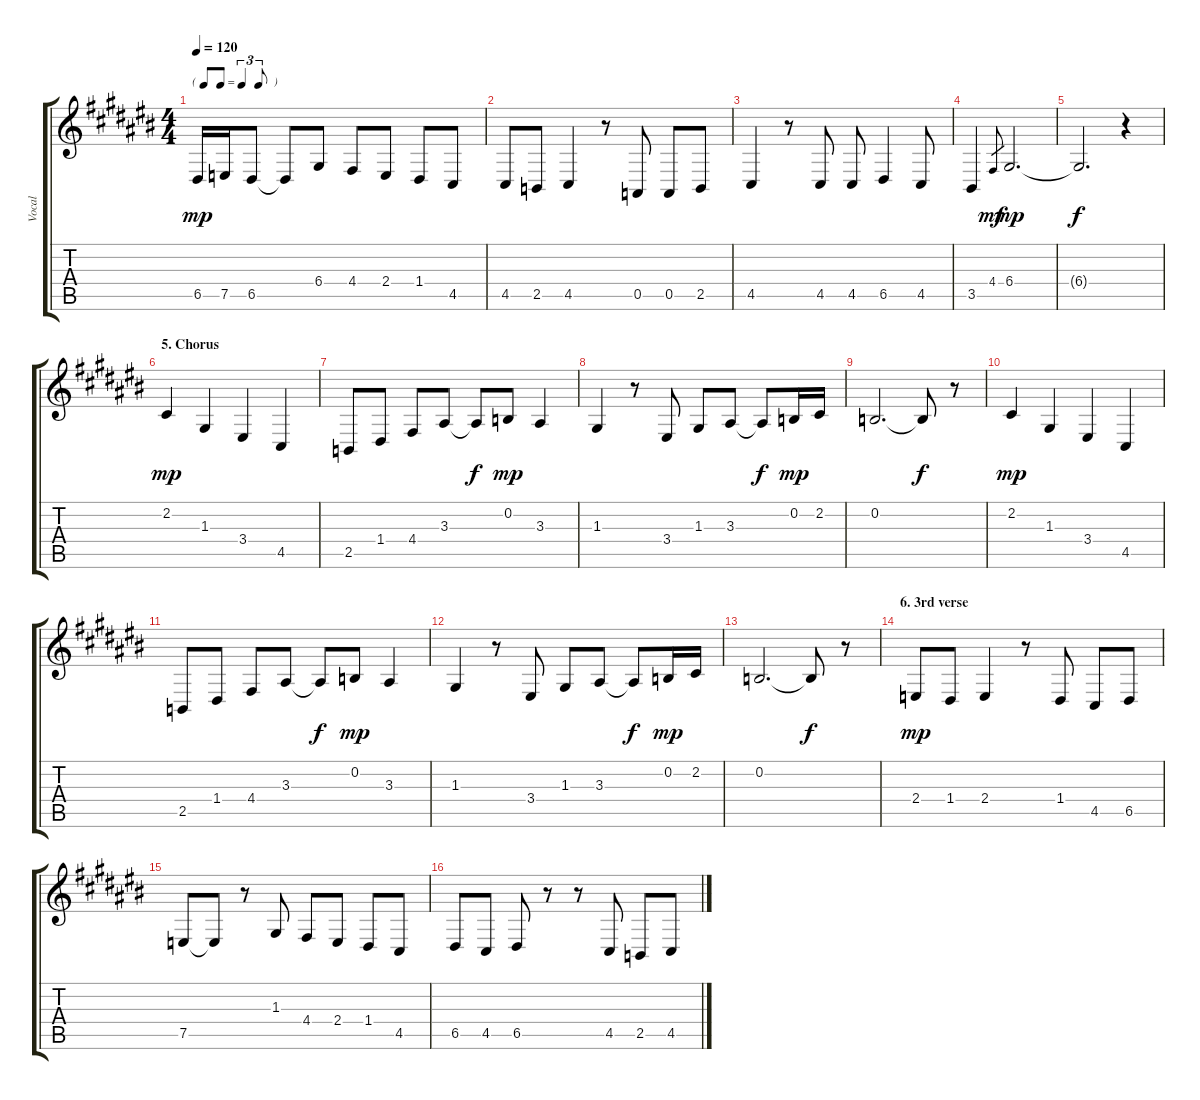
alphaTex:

\track ("Vocal" "Vocal") {mute instrument oboe}
\staff {score tabs}
\tuning (E4 B3 G3 D3 A2 E2) {hide}
\ts (4 4)
\tf triplet8th
\tempo 120
\clef g2
\ks c#
6.5.16{dy mp} 7.5.16 6.5.8 6.5{t}.8 6.4.8 4.4.8 2.4.8 1.4.8 4.5.8 |
4.5.8 2.5.8 4.5.4 r.8 0.5.8 0.5.8 2.5.8 |
4.5.4 r.8 4.5.8 4.5.8 6.5.4 4.5.8 |
3.5.4 4.4.8{gr dy mf} 6.4.2{d dy mp} |
6.4{t}.2{d dy f} r.4 |
\section ("" "5. Chorus")
2.2.4{dy mp} 1.3.4 3.4.4 4.5.4 |
2.5.8 1.4.8 4.4.8 3.3.8 3.3{t}.8{dy f} 0.2.8{dy mp} 3.3.4 |
1.3.4 r.8 3.4.8 1.3.8 3.3.8 3.3{t}.8{dy f} 0.2.16{dy mp} 2.2.16 |
0.2.2{d} 0.2{t}.8{dy f} r.8 |
2.2.4{dy mp} 1.3.4 3.4.4 4.5.4 |
2.5.8 1.4.8 4.4.8 3.3.8 3.3{t}.8{dy f} 0.2.8{dy mp} 3.3.4 |
1.3.4 r.8 3.4.8 1.3.8 3.3.8 3.3{t}.8{dy f} 0.2.16{dy mp} 2.2.16 |
0.2.2{d} 0.2{t}.8{dy f} r.8 |
\section ("" "6. 3rd verse")
2.4.8{dy mp} 1.4.8 2.4.4 r.8 1.4.8 4.5.8 6.5.8 |
7.5.8 7.5{t}.8 r.8 1.3.8 4.4.8 2.4.8 1.4.8 4.5.8 |
6.5.8 4.5.8 6.5.8 r.8 r.8 4.5.8 2.5.8 4.5.8
